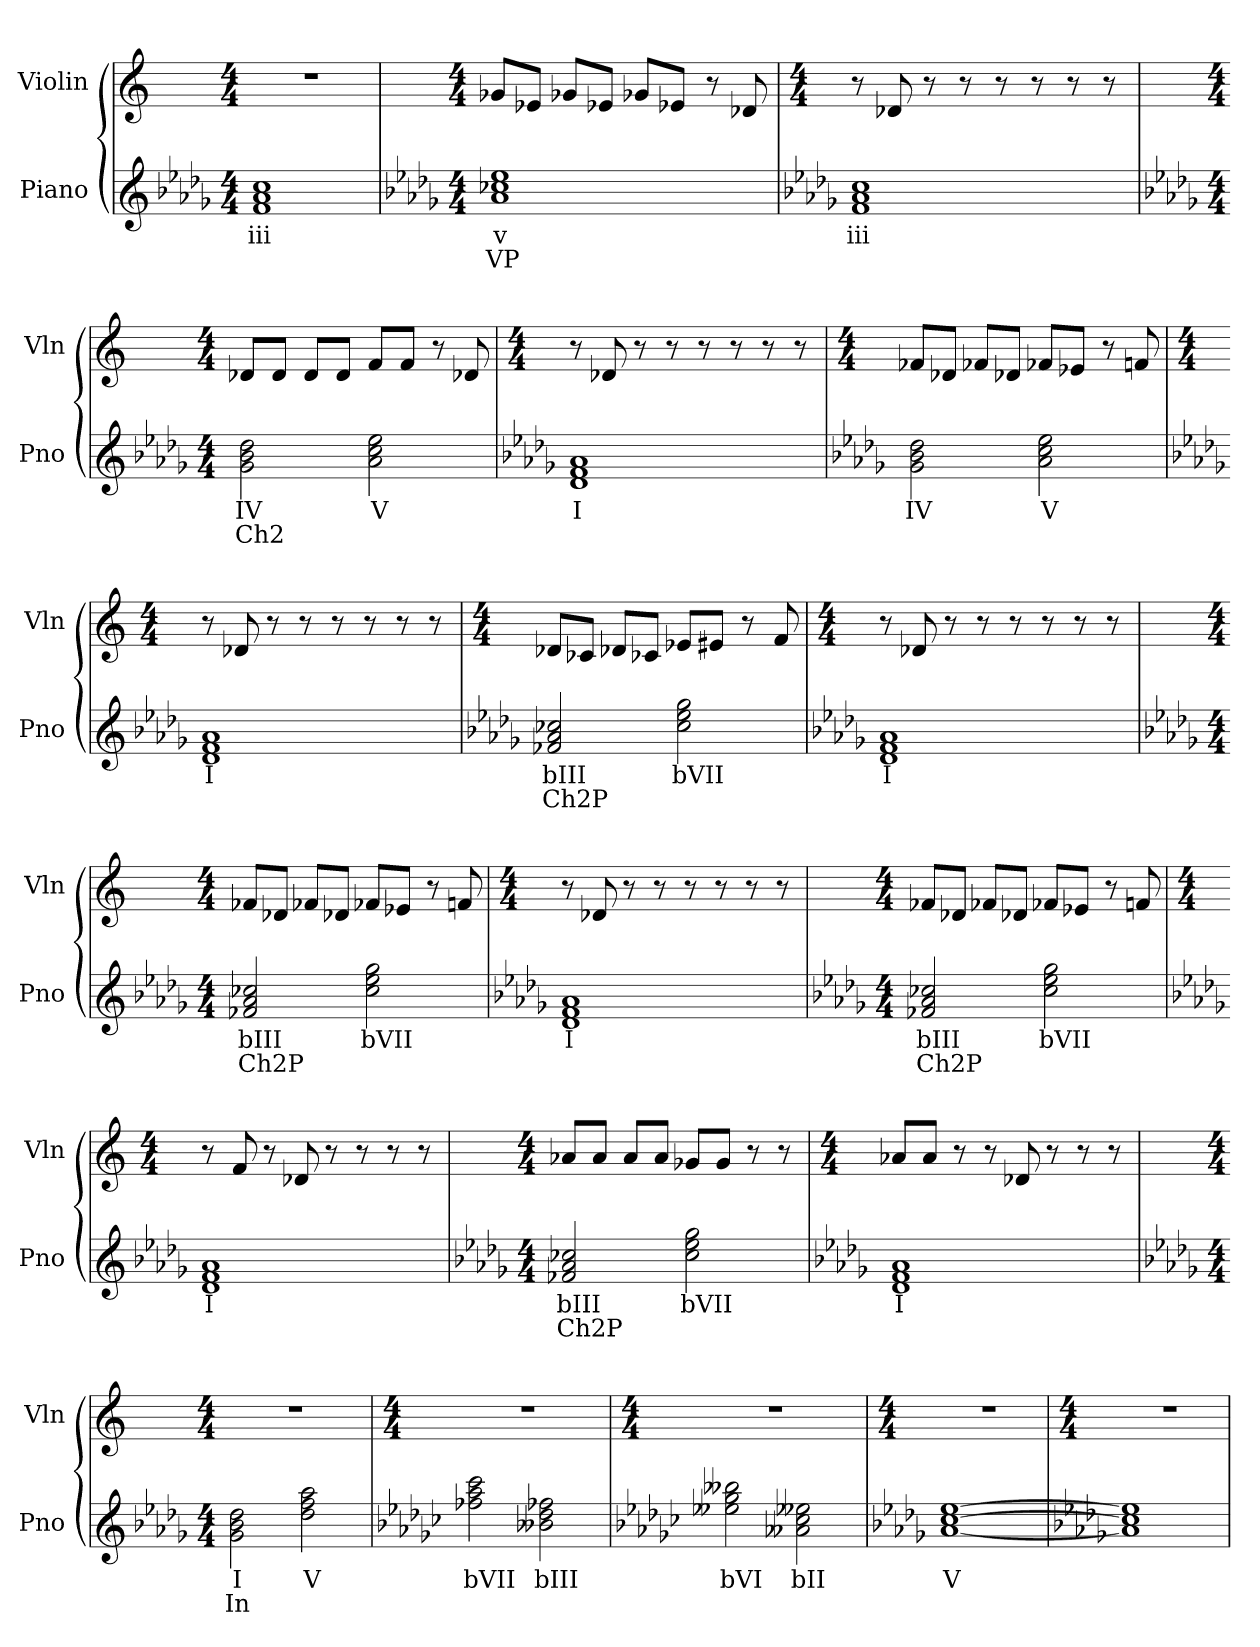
**kern	**text	**text	**kern
*part2	*part2	*part2	*part1
*staff2	*staff2	*staff2	*staff1
*I"Piano	*	*	*I"Violin
*I'Pno	*	*	*I'Vln
*k[b-e-a-d-g-]	*	*	*
*D-:	*	*	*
*M4/4	*	*	*M4/4
=	=	=	=
1f 1a- 1cc	iii	.	1r
=	=	=	=
*k[b-e-a-d-g-]	*	*	*
*D-:	*	*	*
*M4/4	*	*	*M4/4
1a- 1cc-X 1ee-	v	VP	8g-XL
.	.	.	8e-XJ
.	.	.	8g-XL
.	.	.	8e-XJ
.	.	.	8g-XL
.	.	.	8e-XJ
.	.	.	8r
.	.	.	8d-X
=	=	=	=
*k[b-e-a-d-g-]	*	*	*
*D-:	*	*	*
*	*	*	*M4/4
1f 1a- 1cc	iii	.	8r
.	.	.	8d-X
.	.	.	8r
.	.	.	8r
.	.	.	8r
.	.	.	8r
.	.	.	8r
.	.	.	8r
=	=	=	=
*k[b-e-a-d-g-]	*	*	*
*D-:	*	*	*
*M4/4	*	*	*M4/4
2g- 2b- 2dd-	IV	Ch2	8d-XL
.	.	.	8d-J
.	.	.	8d-L
.	.	.	8d-J
2a- 2cc 2ee-	V	.	8fL
.	.	.	8fJ
.	.	.	8r
.	.	.	8d-X
=	=	=	=
*k[b-e-a-d-g-]	*	*	*
*D-:	*	*	*
*	*	*	*M4/4
1d- 1f 1a-	I	.	8r
.	.	.	8d-X
.	.	.	8r
.	.	.	8r
.	.	.	8r
.	.	.	8r
.	.	.	8r
.	.	.	8r
=	=	=	=
*k[b-e-a-d-g-]	*	*	*
*D-:	*	*	*
*	*	*	*M4/4
2g- 2b- 2dd-	IV	.	8f-XL
.	.	.	8d-XJ
.	.	.	8f-XL
.	.	.	8d-XJ
2a- 2cc 2ee-	V	.	8f-XL
.	.	.	8e-XJ
.	.	.	8r
.	.	.	8fn
=	=	=	=
*k[b-e-a-d-g-]	*	*	*
*D-:	*	*	*
*	*	*	*M4/4
1d- 1f 1a-	I	.	8r
.	.	.	8d-X
.	.	.	8r
.	.	.	8r
.	.	.	8r
.	.	.	8r
.	.	.	8r
.	.	.	8r
=	=	=	=
*k[b-e-a-d-g-]	*	*	*
*D-:	*	*	*
*	*	*	*M4/4
2f-X 2a- 2cc-X	bIII	Ch2P	8d-XL
.	.	.	8c-XJ
.	.	.	8d-XL
.	.	.	8c-XJ
2cc- 2ee- 2gg-	bVII	.	8e-XL
.	.	.	8e#XJ
.	.	.	8r
.	.	.	8f
=	=	=	=
*k[b-e-a-d-g-]	*	*	*
*D-:	*	*	*
*	*	*	*M4/4
1d- 1f 1a-	I	.	8r
.	.	.	8d-X
.	.	.	8r
.	.	.	8r
.	.	.	8r
.	.	.	8r
.	.	.	8r
.	.	.	8r
=	=	=	=
*k[b-e-a-d-g-]	*	*	*
*D-:	*	*	*
*M4/4	*	*	*M4/4
2f-X 2a- 2cc-X	bIII	Ch2P	8f-XL
.	.	.	8d-XJ
.	.	.	8f-XL
.	.	.	8d-XJ
2cc- 2ee- 2gg-	bVII	.	8f-XL
.	.	.	8e-XJ
.	.	.	8r
.	.	.	8fn
=	=	=	=
*k[b-e-a-d-g-]	*	*	*
*D-:	*	*	*
*	*	*	*M4/4
1d- 1f 1a-	I	.	8r
.	.	.	8d-X
.	.	.	8r
.	.	.	8r
.	.	.	8r
.	.	.	8r
.	.	.	8r
.	.	.	8r
=	=	=	=
*k[b-e-a-d-g-]	*	*	*
*D-:	*	*	*
*M4/4	*	*	*M4/4
2f-X 2a- 2cc-X	bIII	Ch2P	8f-XL
.	.	.	8d-XJ
.	.	.	8f-XL
.	.	.	8d-XJ
2cc- 2ee- 2gg-	bVII	.	8f-XL
.	.	.	8e-XJ
.	.	.	8r
.	.	.	8fn
=	=	=	=
*k[b-e-a-d-g-]	*	*	*
*D-:	*	*	*
*	*	*	*M4/4
1d- 1f 1a-	I	.	8r
.	.	.	8f
.	.	.	8r
.	.	.	8d-X
.	.	.	8r
.	.	.	8r
.	.	.	8r
.	.	.	8r
=	=	=	=
*k[b-e-a-d-g-]	*	*	*
*D-:	*	*	*
*M4/4	*	*	*M4/4
2f-X 2a- 2cc-X	bIII	Ch2P	8a-XL
.	.	.	8a-J
.	.	.	8a-L
.	.	.	8a-J
2cc- 2ee- 2gg-	bVII	.	8g-XL
.	.	.	8g-J
.	.	.	8r
.	.	.	8r
=	=	=	=
*k[b-e-a-d-g-]	*	*	*
*D-:	*	*	*
*	*	*	*M4/4
1d- 1f 1a-	I	.	8a-XL
.	.	.	8a-J
.	.	.	8r
.	.	.	8r
.	.	.	8d-X
.	.	.	8r
.	.	.	8r
.	.	.	8r
=	=	=	=
*k[b-e-a-d-g-]	*	*	*
*D-:	*	*	*
*M4/4	*	*	*M4/4
2g- 2b- 2dd-	I	In	1r
2dd- 2ff 2aa-	V	.	.
=	=	=	=
*k[b-e-a-d-g-c-]	*	*	*
*G-:	*	*	*
*	*	*	*M4/4
2ff-X 2aa- 2ccc-	bVII	.	1r
2b--X 2dd- 2ff-X	bIII	.	.
=	=	=	=
*k[b-e-a-d-g-c-]	*	*	*
*G-:	*	*	*
*	*	*	*M4/4
2ee--X 2gg- 2bb--X	bVI	.	1r
2a--X 2cc- 2ee--X	bII	.	.
=	=	=	=
*k[b-e-a-d-g-]	*	*	*
*D-:	*	*	*
*	*	*	*M4/4
[1a- [1cc [1ee-	V	.	1r
=	=	=	=
*k[b-e-a-d-g-]	*	*	*
*D-:	*	*	*
*	*	*	*M4/4
1a-] 1cc] 1ee-]	.	.	1r
=	=	=	=
*-	*-	*-	*-
